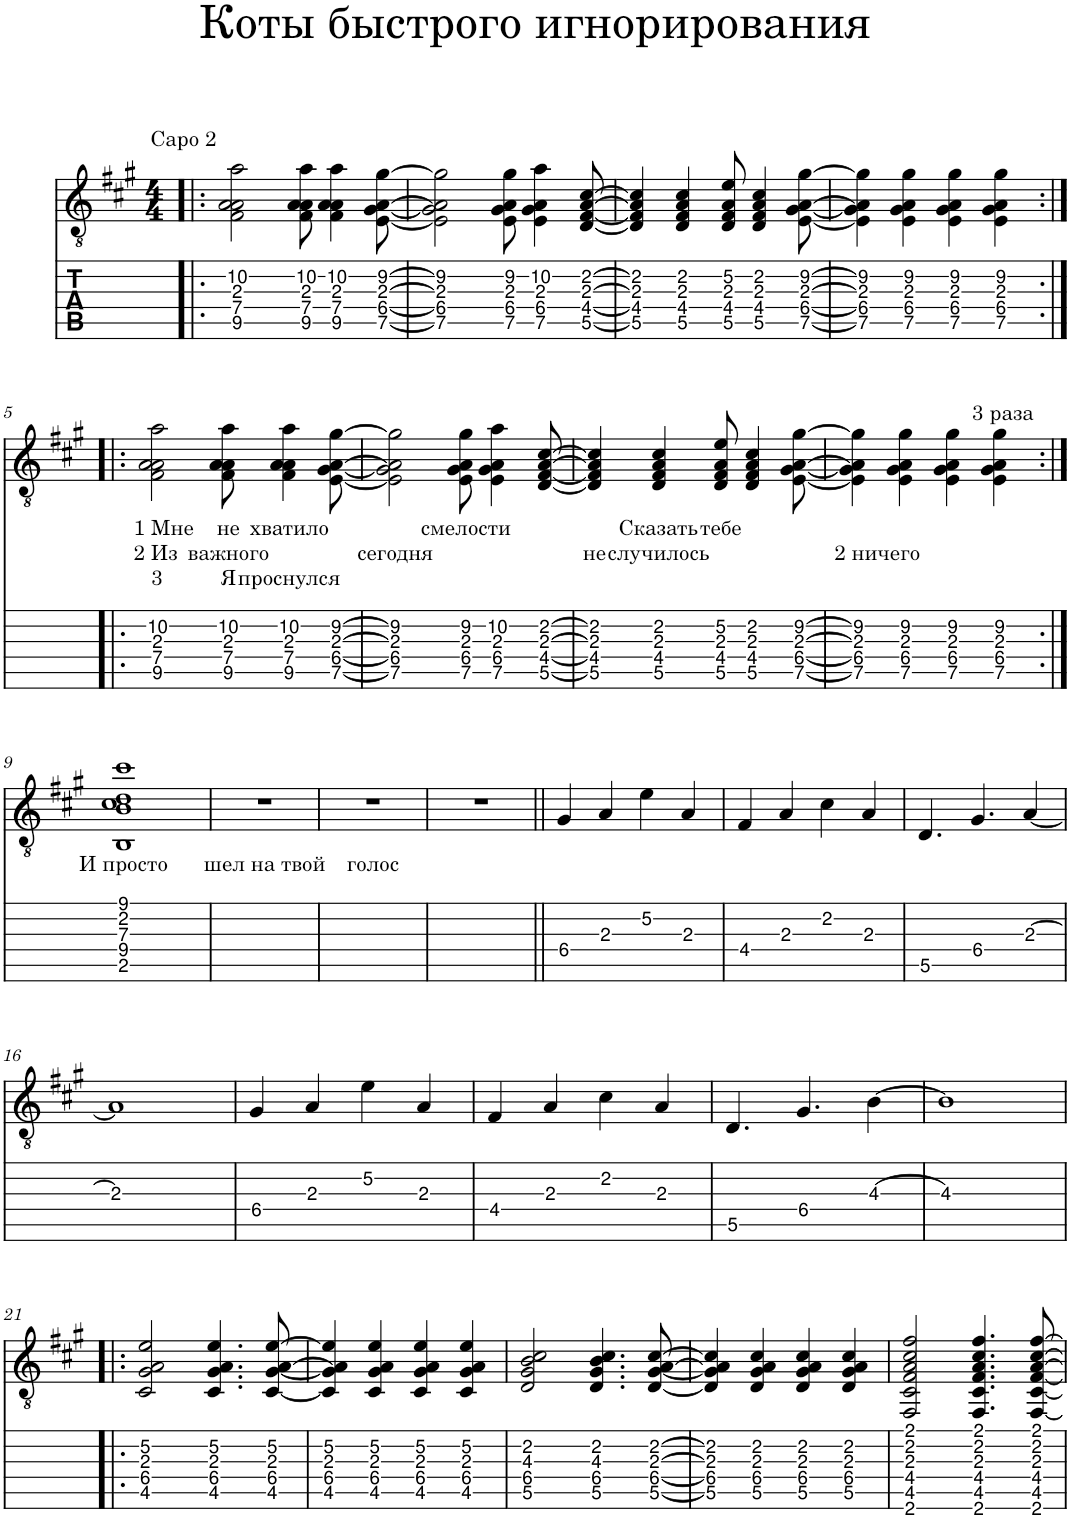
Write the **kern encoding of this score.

**kern	**kern	**text	**text	**text
*part1	*part1	*part1	*part1	*part1
*staff2	*staff1	*staff1	*staff1	*staff1
*I"Guitar	*	*	*	*
*I'Guit.	*	*	*	*
*stria6	*	*	*	*
*	*clefGv2	*	*	*
*k[f#c#g#]	*k[f#c#g#]	*	*	*
*M4/4	*M4/4	*	*	*
=1!|:	=1!|:	=1!|:	=1!|:	=1!|:
!	!LO:TX:a:t=Capo 2	!	!	!
2F# 2A 2A 2a	2F#\ 2A\ 2A\ 2a\	.	.	.
8F# 8A 8A 8a	8F#\ 8A\ 8A\ 8a\	.	.	.
4F# 4A 4A 4a	4F#\ 4A\ 4A\ 4a\	.	.	.
[8E [8G# [8A [8g#	[8E\ [8G#\ [8A\ [8g#\	.	.	.
=2	=2	=2	=2	=2
2E] 2G#] 2A] 2g#]	2E\] 2G#\] 2A\] 2g#\]	.	.	.
8E 8G# 8A 8g#	8E\ 8G#\ 8A\ 8g#\	.	.	.
4E 4G# 4A 4a	4E\ 4G#\ 4A\ 4a\	.	.	.
[8D [8F# [8A [8c#	[8D/ [8F#/ [8A/ [8c#/	.	.	.
=3	=3	=3	=3	=3
4D] 4F#] 4A] 4c#]	4D/] 4F#/] 4A/] 4c#/]	.	.	.
4D 4F# 4A 4c#	4D/ 4F#/ 4A/ 4c#/	.	.	.
8D 8F# 8A 8e	8D/ 8F#/ 8A/ 8e/	.	.	.
4D 4F# 4A 4c#	4D/ 4F#/ 4A/ 4c#/	.	.	.
[8E [8G# [8A [8g#	[8E\ [8G#\ [8A\ [8g#\	.	.	.
=4	=4	=4	=4	=4
4E] 4G#] 4A] 4g#]	4E\] 4G#\] 4A\] 4g#\]	.	.	.
4E 4G# 4A 4g#	4E\ 4G#\ 4A\ 4g#\	.	.	.
4E 4G# 4A 4g#	4E\ 4G#\ 4A\ 4g#\	.	.	.
4E 4G# 4A 4g#	4E\ 4G#\ 4A\ 4g#\	.	.	.
!!LO:LB:g=z
=5:|!|:	=5:|!|:	=5:|!|:	=5:|!|:	=5:|!|:
!	!	!LO:LY:b	!LO:LY:b	!LO:LY:b
2F# 2A 2A 2a	2F#\ 2A\ 2A\ 2a\	1 Мне	2 Из	3
!	!	!LO:LY:b	!LO:LY:b	!LO:LY:b
8F# 8A 8A 8a	8F#\ 8A\ 8A\ 8a\	не	важного	Я
!	!	!LO:LY:b	!	!LO:LY:b
4F# 4A 4A 4a	4F#\ 4A\ 4A\ 4a\	хватило	.	проснулся
[8E [8G# [8A [8g#	[8E\ [8G#\ [8A\ [8g#\	.	.	.
=6	=6	=6	=6	=6
!	!	!	!LO:LY:b	!
2E] 2G#] 2A] 2g#]	2E\] 2G#\] 2A\] 2g#\]	.	сегодня	.
!	!	!LO:LY:b	!	!
8E 8G# 8A 8g#	8E\ 8G#\ 8A\ 8g#\	смелости	.	.
4E 4G# 4A 4a	4E\ 4G#\ 4A\ 4a\	.	.	.
[8D [8F# [8A [8c#	[8D/ [8F#/ [8A/ [8c#/	.	.	.
=7	=7	=7	=7	=7
!	!	!	!LO:LY:b	!
4D] 4F#] 4A] 4c#]	4D/] 4F#/] 4A/] 4c#/]	.	не	.
!	!	!LO:LY:b	!LO:LY:b	!
4D 4F# 4A 4c#	4D/ 4F#/ 4A/ 4c#/	Сказать	случилось	.
!	!	!LO:LY:b	!	!
8D 8F# 8A 8e	8D/ 8F#/ 8A/ 8e/	тебе	.	.
4D 4F# 4A 4c#	4D/ 4F#/ 4A/ 4c#/	.	.	.
[8E [8G# [8A [8g#	[8E\ [8G#\ [8A\ [8g#\	.	.	.
=8	=8	=8	=8	=8
!	!	!	!LO:LY:b	!
4E] 4G#] 4A] 4g#]	4E\] 4G#\] 4A\] 4g#\]	.	2 ничего	.
4E 4G# 4A 4g#	4E\ 4G#\ 4A\ 4g#\	.	.	.
4E 4G# 4A 4g#	4E\ 4G#\ 4A\ 4g#\	.	.	.
!	!LO:TX:a:t=3 раза	!	!	!
4E 4G# 4A 4g#	4E\ 4G#\ 4A\ 4g#\	.	.	.
!!LO:LB:g=z
=9:|!	=9:|!	=9:|!	=9:|!	=9:|!
!	!	!LO:LY:b	!	!
1BB 1B 1d 1c# 1cc#	1BB 1B 1c# 1d 1cc#	И просто	.	.
=10	=10	=10	=10	=10
!	!	!LO:LY:b	!	!
1r	1r	шел на твой	.	.
=11	=11	=11	=11	=11
!	!	!LO:LY:b	!	!
1r	1r	голос	.	.
=12	=12	=12	=12	=12
1r	1r	.	.	.
=13||	=13||	=13||	=13||	=13||
4G#	4G#/	.	.	.
4A	4A/	.	.	.
4e	4e\	.	.	.
4A	4A/	.	.	.
=14	=14	=14	=14	=14
4F#	4F#/	.	.	.
4A	4A/	.	.	.
4c#	4c#\	.	.	.
4A	4A/	.	.	.
=15	=15	=15	=15	=15
4.D	4.D/	.	.	.
4.G#	4.G#/	.	.	.
[4A	[4A/	.	.	.
!!LO:LB:g=z
=16	=16	=16	=16	=16
1A]	1A]	.	.	.
=17	=17	=17	=17	=17
4G#	4G#/	.	.	.
4A	4A/	.	.	.
4e	4e\	.	.	.
4A	4A/	.	.	.
=18	=18	=18	=18	=18
4F#	4F#/	.	.	.
4A	4A/	.	.	.
4c#	4c#\	.	.	.
4A	4A/	.	.	.
=19	=19	=19	=19	=19
4.D	4.D/	.	.	.
4.G#	4.G#/	.	.	.
[4B	[4B\	.	.	.
=20	=20	=20	=20	=20
1B]	1B]	.	.	.
!!LO:LB:g=z
=21!|:	=21!|:	=21!|:	=21!|:	=21!|:
2C# 2G# 2A 2e	2C#/ 2G#/ 2A/ 2e/	.	.	.
4.C# 4.G# 4.A 4.e	4.C#/ 4.G#/ 4.A/ 4.e/	.	.	.
8C# 8G# 8A 8e	[8C#/ [8G#/ [8A/ [8e/	.	.	.
=22	=22	=22	=22	=22
4C# 4G# 4A 4e	4C#/] 4G#/] 4A/] 4e/]	.	.	.
4C# 4G# 4A 4e	4C#/ 4G#/ 4A/ 4e/	.	.	.
4C# 4G# 4A 4e	4C#/ 4G#/ 4A/ 4e/	.	.	.
4C# 4G# 4A 4e	4C#/ 4G#/ 4A/ 4e/	.	.	.
=23	=23	=23	=23	=23
2D 2G# 2B 2c#	2D/ 2G#/ 2B/ 2c#/	.	.	.
4.D 4.G# 4.B 4.c#	4.D/ 4.G#/ 4.B/ 4.c#/	.	.	.
[8D [8G# [8A [8c#	[8D/ [8G#/ [8A/ [8c#/	.	.	.
=24	=24	=24	=24	=24
4D] 4G#] 4A] 4c#]	4D/] 4G#/] 4A/] 4c#/]	.	.	.
4D 4G# 4A 4c#	4D/ 4G#/ 4A/ 4c#/	.	.	.
4D 4G# 4A 4c#	4D/ 4G#/ 4A/ 4c#/	.	.	.
4D 4G# 4A 4c#	4D/ 4G#/ 4A/ 4c#/	.	.	.
=25	=25	=25	=25	=25
2FF# 2C# 2F# 2A 2c# 2f#	2FF#/ 2C#/ 2F#/ 2A/ 2c#/ 2f#/	.	.	.
4.FF# 4.C# 4.F# 4.A 4.c# 4.f#	4.FF#/ 4.C#/ 4.F#/ 4.A/ 4.c#/ 4.f#/	.	.	.
8FF# 8C# 8F# 8A 8c# 8f#	[8FF#/ [8C#/ [8F#/ [8A/ [8c#/ [8f#/	.	.	.
=	=	=	=	=
*-	*-	*-	*-	*-
